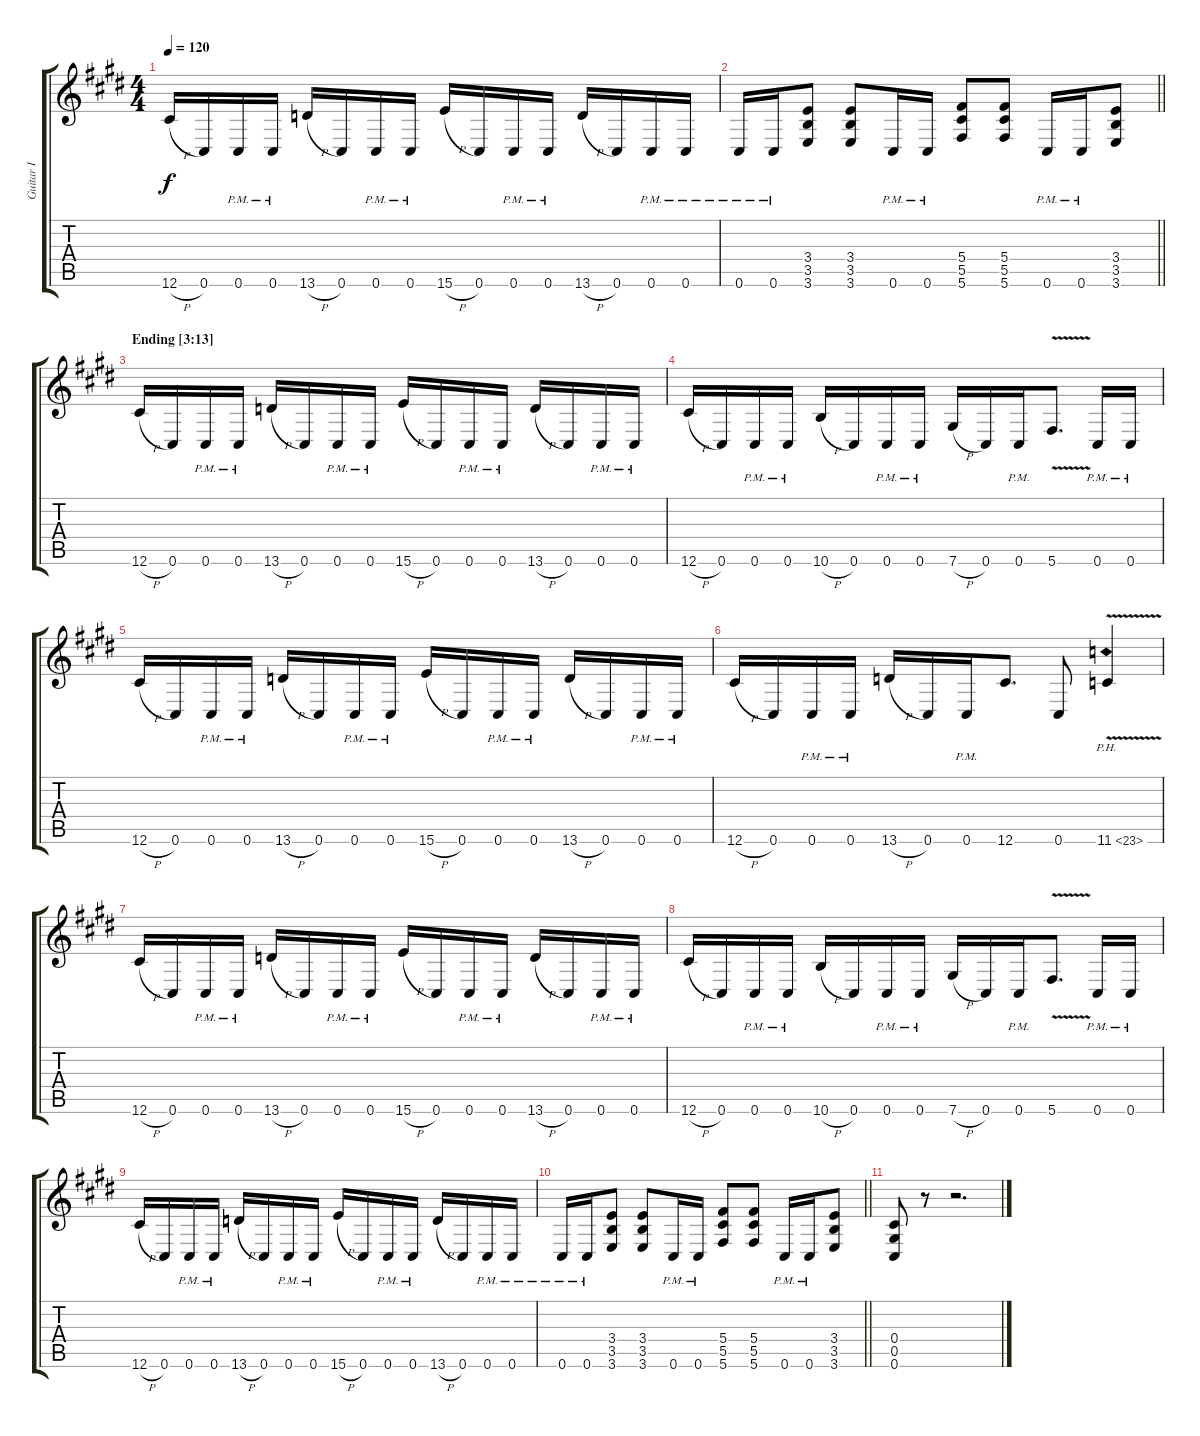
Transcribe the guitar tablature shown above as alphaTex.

\track ("Guitar I" "Guitar I") {instrument distortionguitar}
\staff {score tabs}
\tuning (Eb4 Bb3 Gb3 Db3 Ab2 Db2) {hide}
\ts (4 4)
\tempo 120
\clef g2
\ks c#minor
12.6{h}.16{dy f} 0.6.16 0.6{pm}.16 0.6{pm}.16 13.6{h}.16 0.6.16 0.6{pm}.16 0.6{pm}.16 15.6{h}.16 0.6.16 0.6{pm}.16 0.6{pm}.16 13.6{h}.16 0.6.16 0.6{pm}.16 0.6{pm}.16 |
\barLineRight lightlight
0.6{pm}.16 0.6{pm}.16 (3.4 3.5 3.6).8 (3.4 3.5 3.6).8 0.6{pm}.16 0.6{pm}.16 (5.4 5.5 5.6).8 (5.4 5.5 5.6).8 0.6{pm}.16 0.6{pm}.16 (3.4 3.5 3.6).8 |
\section ("" "Ending [3:13]")
12.6{h}.16 0.6.16 0.6{pm}.16 0.6{pm}.16 13.6{h}.16 0.6.16 0.6{pm}.16 0.6{pm}.16 15.6{h}.16 0.6.16 0.6{pm}.16 0.6{pm}.16 13.6{h}.16 0.6.16 0.6{pm}.16 0.6{pm}.16 |
12.6{h}.16 0.6.16 0.6{pm}.16 0.6{pm}.16 10.6{h}.16 0.6.16 0.6{pm}.16 0.6{pm}.16 7.6{h}.16 0.6.16 0.6{pm}.16 5.6{v}.8{d} 0.6{pm}.16 0.6{pm}.16 |
12.6{h}.16 0.6.16 0.6{pm}.16 0.6{pm}.16 13.6{h}.16 0.6.16 0.6{pm}.16 0.6{pm}.16 15.6{h}.16 0.6.16 0.6{pm}.16 0.6{pm}.16 13.6{h}.16 0.6.16 0.6{pm}.16 0.6{pm}.16 |
12.6{h}.16 0.6.16 0.6{pm}.16 0.6{pm}.16 13.6{h}.16 0.6.16 0.6{pm}.16 12.6.8{d} 0.6.8 11.6{ph 12 v}.4 |
12.6{h}.16 0.6.16 0.6{pm}.16 0.6{pm}.16 13.6{h}.16 0.6.16 0.6{pm}.16 0.6{pm}.16 15.6{h}.16 0.6.16 0.6{pm}.16 0.6{pm}.16 13.6{h}.16 0.6.16 0.6{pm}.16 0.6{pm}.16 |
12.6{h}.16 0.6.16 0.6{pm}.16 0.6{pm}.16 10.6{h}.16 0.6.16 0.6{pm}.16 0.6{pm}.16 7.6{h}.16 0.6.16 0.6{pm}.16 5.6{v}.8{d} 0.6{pm}.16 0.6{pm}.16 |
12.6{h}.16 0.6.16 0.6{pm}.16 0.6{pm}.16 13.6{h}.16 0.6.16 0.6{pm}.16 0.6{pm}.16 15.6{h}.16 0.6.16 0.6{pm}.16 0.6{pm}.16 13.6{h}.16 0.6.16 0.6{pm}.16 0.6{pm}.16 |
\barLineRight lightlight
0.6{pm}.16 0.6{pm}.16 (3.4 3.5 3.6).8 (3.4 3.5 3.6).8 0.6{pm}.16 0.6{pm}.16 (5.4 5.5 5.6).8 (5.4 5.5 5.6).8 0.6{pm}.16 0.6{pm}.16 (3.4 3.5 3.6).8 |
(0.4 0.5 0.6).8 r.8 r.2{d}
